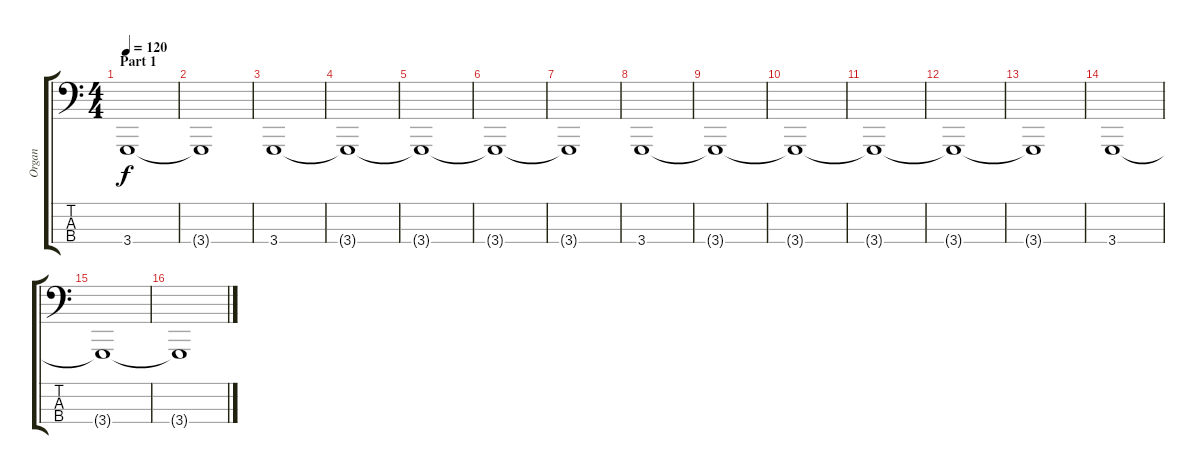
\track ("Organ" "Organ") {instrument drawbarorgan}
\staff {score tabs}
\tuning (G2 D2 A1 E1) {hide}
\ts (4 4)
\section ("" "Part 1")
\tempo 120
\clef f4
\ks c
3.4.1{dy f instrument drawbarorgan} |
3.4{t}.1 |
3.4.1 |
3.4{t}.1 |
3.4{t}.1 |
3.4{t}.1 |
3.4{t}.1 |
3.4.1 |
3.4{t}.1 |
3.4{t}.1 |
3.4{t}.1 |
3.4{t}.1 |
3.4{t}.1 |
3.4.1 |
3.4{t}.1 |
3.4{t}.1
